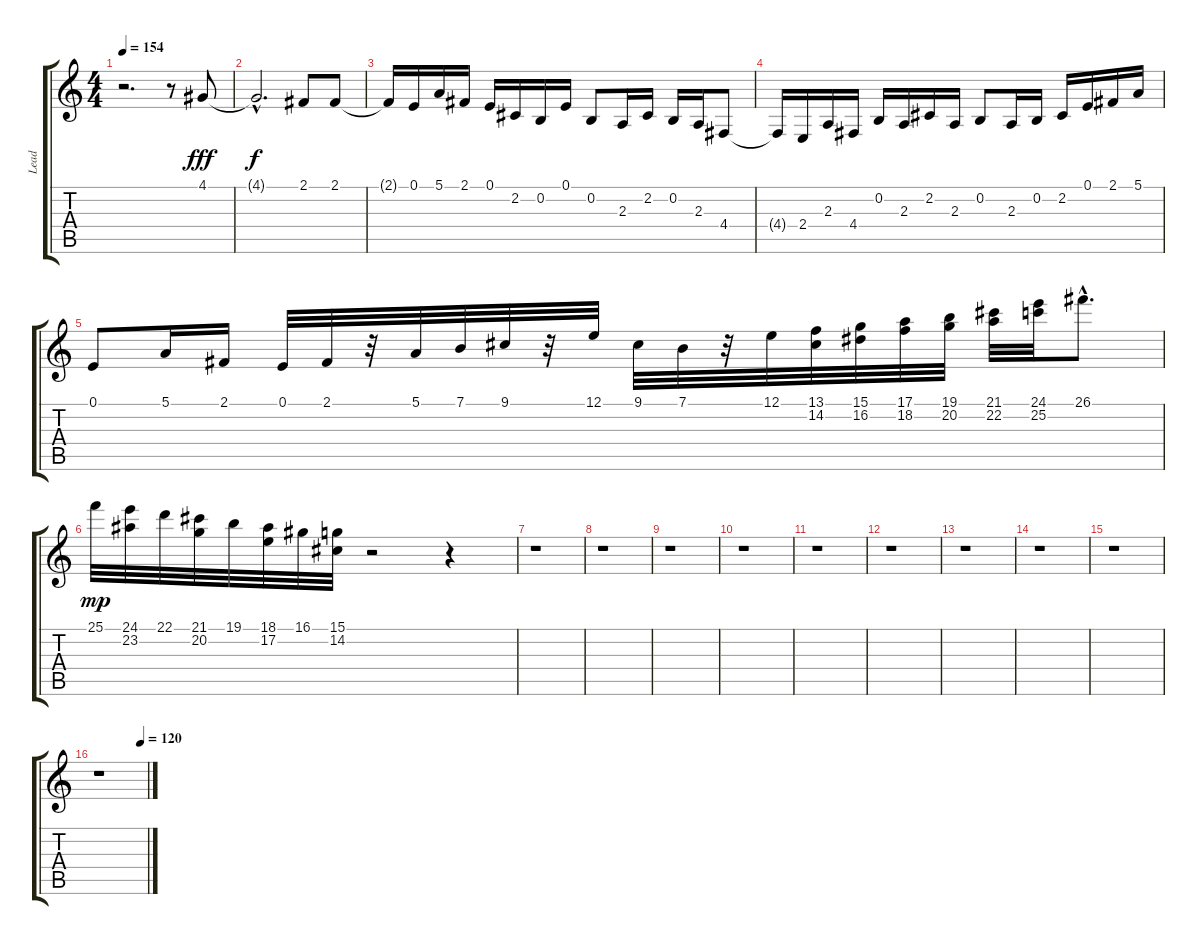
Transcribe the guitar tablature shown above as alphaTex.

\track ("Lead" "Lead") {instrument lead1square}
\staff {score tabs}
\tuning (E4 B3 G3 D3 A2 E2) {hide}
\ts (4 4)
\tempo 154
\clef g2
\ks c
r.2{d dy f} r.8 4.1.8{dy fff} |
4.1{hac t}.2{d dy f} 2.1.8 2.1.8 |
2.1{t}.16 0.1.16 5.1.16 2.1.16 0.1.16 2.2.16 0.2.16 0.1.16 0.2.8 2.3.16 2.2.16 0.2.16 2.3.16 4.4.8 |
4.4{t}.16 2.4.16 2.3.16 4.4.16 0.2.16 2.3.16 2.2.16 2.3.16 0.2.8 2.3.16 0.2.16 2.2.16 0.1.16 2.1.16 5.1.16 |
0.1.8 5.1.16 2.1.16 0.1.32 2.1.32 r.32 5.1.32 7.1.32 9.1.32 r.32 12.1.32 9.1.32 7.1.32 r.32 12.1.32 (13.1 14.2).32 (15.1 16.2).32 (17.1 18.2).32 (19.1 20.2).32 (21.1 22.2).32 (24.1 25.2).32 26.1{hac}.8{d} |
25.1.32{dy mp} (24.1 23.2).32 22.1.32 (21.1 20.2).32 19.1.32 (18.1 17.2).32 16.1.32 (15.1 14.2).32 r.2 r.4 |
r.1 |
r.1 |
r.1 |
r.1 |
r.1 |
r.1 |
r.1 |
r.1 |
r.1 |
\tempo (120 0.875)
r.1
